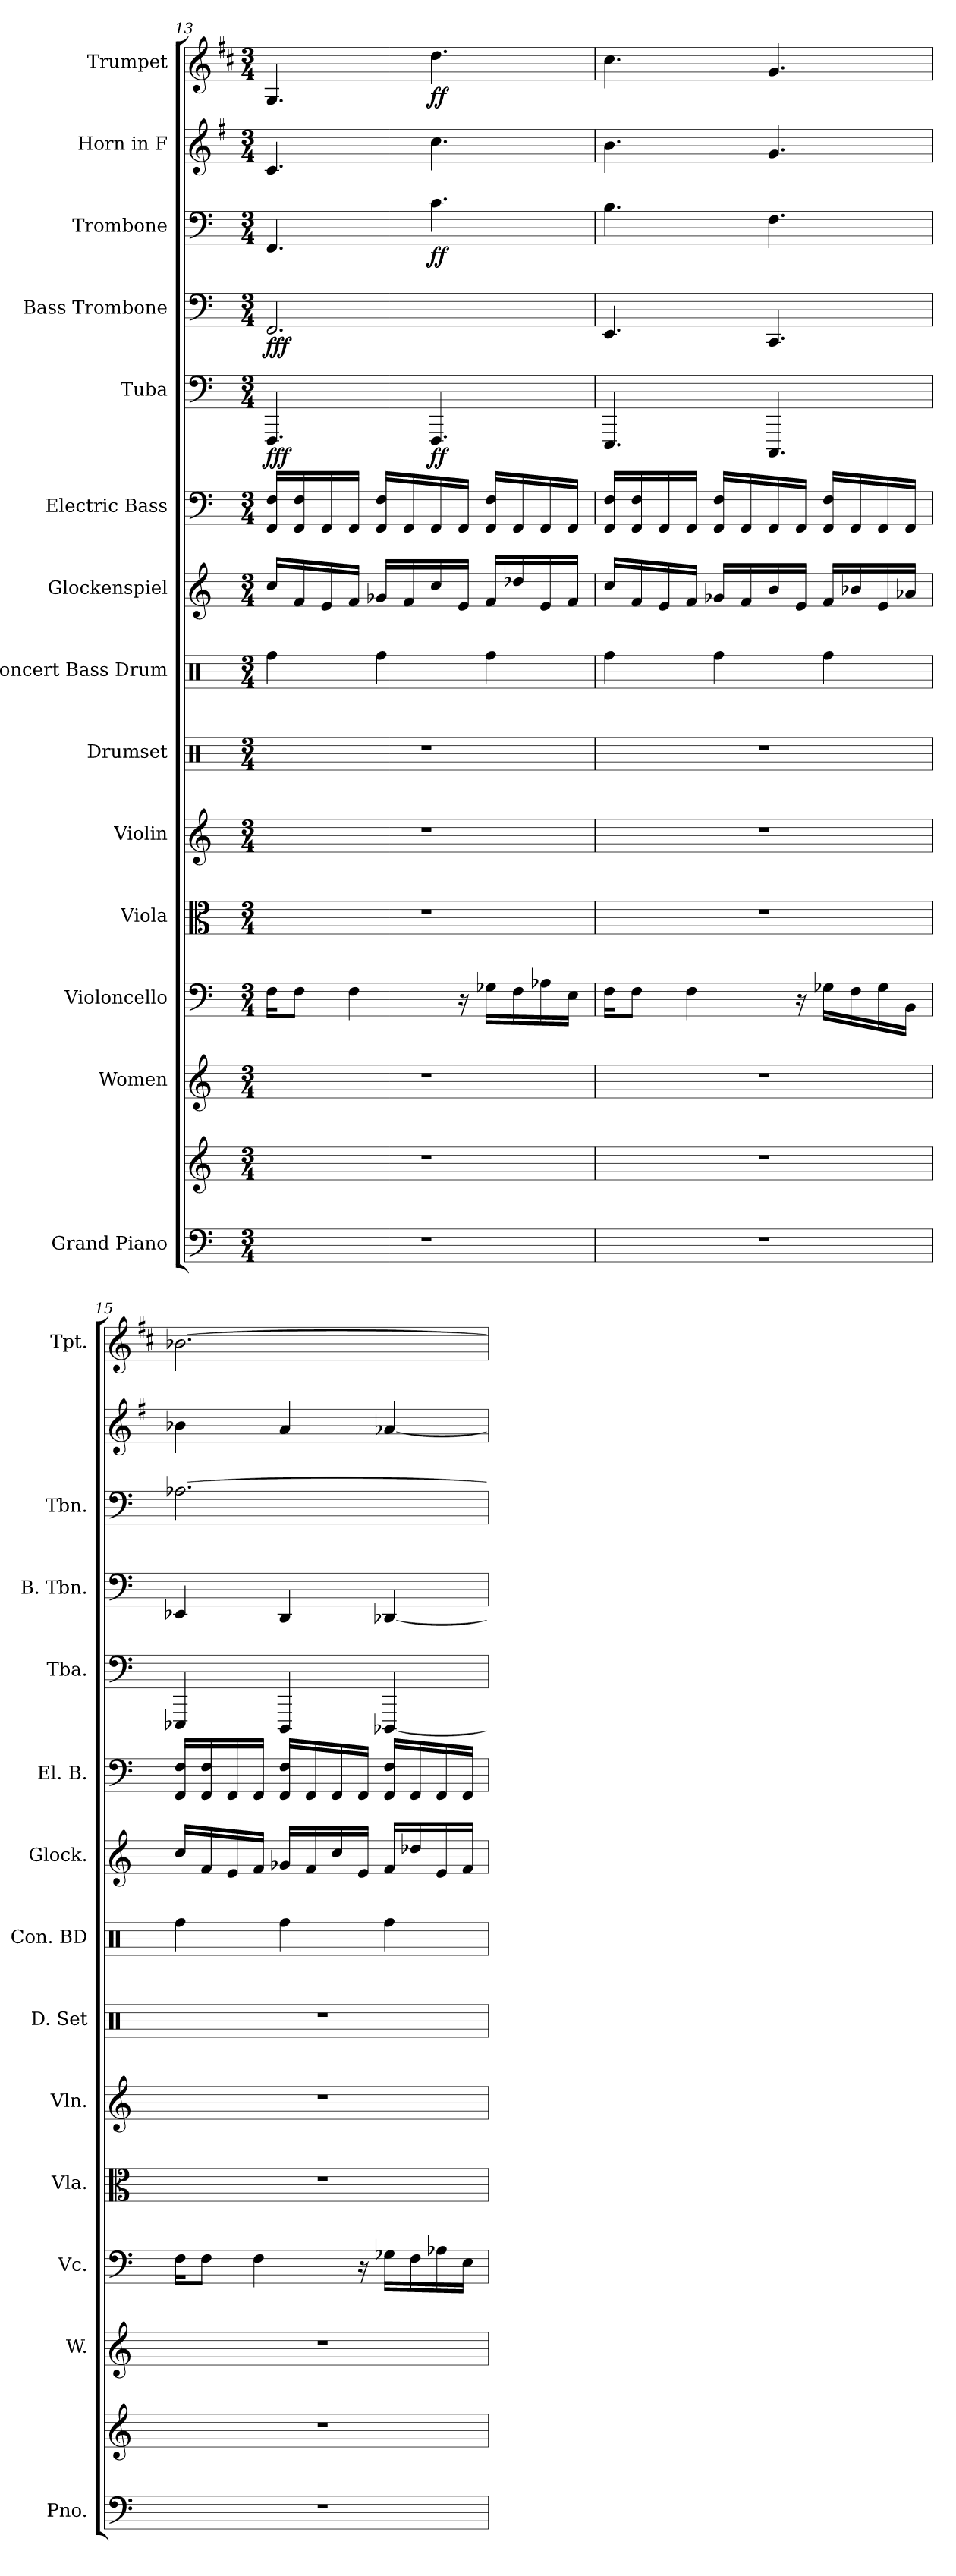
**kern	**kern	**kern	**kern	**kern	**kern	**kern	**kern	**kern	**kern	**kern	**dynam	**kern	**dynam	**kern	**dynam	**kern	**kern	**dynam
*part14	*part14	*part13	*part12	*part11	*part10	*part9	*part8	*part7	*part6	*part5	*part5	*part4	*part4	*part3	*part3	*part2	*part1	*part1
*staff15	*staff14	*staff13	*staff12	*staff11	*staff10	*staff9	*staff8	*staff7	*staff6	*staff5	*staff5	*staff4	*staff4	*staff3	*staff3	*staff2	*staff1	*staff1
*I"Grand Piano	*	*I"Women	*I"Violoncello	*I"Viola	*I"Violin	*I"Drumset	*I"Concert Bass Drum	*I"Glockenspiel	*I"Electric Bass	*I"Tuba	*	*I"Bass Trombone	*	*I"Trombone	*	*I"Horn in F	*I"Trumpet	*
*I'Pno.	*	*I'W.	*I'Vc.	*I'Vla.	*I'Vln.	*I'D. Set	*I'Con. BD	*I'Glock.	*I'El. B.	*I'Tba.	*	*I'B. Tbn.	*	*I'Tbn.	*	*	*I'Tpt.	*
!!LO:PB:g=z
*clefF4	*clefG2	*clefG2	*clefF4	*clefC3	*clefG2	*clefX	*clefX	*clefG2	*clefF4	*clefF4	*	*clefF4	*	*clefF4	*	*clefG2	*clefG2	*
*	*	*	*	*	*	*	*	*ITrd-14c-24	*ITrd7c12	*	*	*	*	*	*	*ITrd4c7	*ITrd1c2	*
*k[]	*k[]	*k[]	*k[]	*k[]	*k[]	*k[]	*k[]	*k[]	*k[]	*k[]	*	*k[]	*	*k[]	*	*k[]	*k[]	*
*M3/4	*M3/4	*M3/4	*M3/4	*M3/4	*M3/4	*M3/4	*M3/4	*M3/4	*M3/4	*M3/4	*	*M3/4	*	*M3/4	*	*M3/4	*M3/4	*
=13	=13	=13	=13	=13	=13	=13	=13	=13	=13	=13	=13	=13	=13	=13	=13	=13	=13	=13
!	!	!	!	!	!	!	!	!	!	!	!LO:DY:b	!	!LO:DY:b	!	!	!	!	!
2.r	2.r	2.r	16F\KL	2.r	2.r	2.r	4Rff\	16cccc/LL	16FFF/ 16FF/LL	4.FFF/	fff	2.FF/	fff	4.FF/	.	4.F/	4.F/	.
.	.	.	8F\J	.	.	.	.	16fff/	16FFF/ 16FF/	.	.	.	.	.	.	.	.	.
.	.	.	.	.	.	.	.	16eee/	16FFF/	.	.	.	.	.	.	.	.	.
.	.	.	4F\	.	.	.	.	16fff/JJ	16FFF/JJ	.	.	.	.	.	.	.	.	.
.	.	.	.	.	.	.	4Rff\	16ggg-X/LL	16FFF/ 16FF/LL	.	.	.	.	.	.	.	.	.
.	.	.	.	.	.	.	.	16fff/	16FFF/	.	.	.	.	.	.	.	.	.
!	!	!	!	!	!	!	!	!	!	!	!LO:DY:b	!	!	!	!LO:DY:b	!	!	!LO:DY:b
.	.	.	.	.	.	.	.	16cccc/	16FFF/	4.FFF/	ff	.	.	4.c\	ff	4.f\	4.cc\	ff
.	.	.	16r	.	.	.	.	16eee/JJ	16FFF/JJ	.	.	.	.	.	.	.	.	.
.	.	.	16G-X\LL	.	.	.	4Rff\	16fff/LL	16FFF/ 16FF/LL	.	.	.	.	.	.	.	.	.
.	.	.	16F\	.	.	.	.	16dddd-X/	16FFF/	.	.	.	.	.	.	.	.	.
.	.	.	16A-X\	.	.	.	.	16eee/	16FFF/	.	.	.	.	.	.	.	.	.
.	.	.	16E\JJ	.	.	.	.	16fff/JJ	16FFF/JJ	.	.	.	.	.	.	.	.	.
=14	=14	=14	=14	=14	=14	=14	=14	=14	=14	=14	=14	=14	=14	=14	=14	=14	=14	=14
2.r	2.r	2.r	16F\KL	2.r	2.r	2.r	4Rff\	16cccc/LL	16FFF/ 16FF/LL	4.EEE/	.	4.EE/	.	4.B\	.	4.e\	4.b\	.
.	.	.	8F\J	.	.	.	.	16fff/	16FFF/ 16FF/	.	.	.	.	.	.	.	.	.
.	.	.	.	.	.	.	.	16eee/	16FFF/	.	.	.	.	.	.	.	.	.
.	.	.	4F\	.	.	.	.	16fff/JJ	16FFF/JJ	.	.	.	.	.	.	.	.	.
.	.	.	.	.	.	.	4Rff\	16ggg-X/LL	16FFF/ 16FF/LL	.	.	.	.	.	.	.	.	.
.	.	.	.	.	.	.	.	16fff/	16FFF/	.	.	.	.	.	.	.	.	.
.	.	.	.	.	.	.	.	16bbb/	16FFF/	4.CCC/	.	4.CC/	.	4.F\	.	4.c/	4.f/	.
.	.	.	16r	.	.	.	.	16eee/JJ	16FFF/JJ	.	.	.	.	.	.	.	.	.
.	.	.	16G-X\LL	.	.	.	4Rff\	16fff/LL	16FFF/ 16FF/LL	.	.	.	.	.	.	.	.	.
.	.	.	16F\	.	.	.	.	16bbb-X/	16FFF/	.	.	.	.	.	.	.	.	.
.	.	.	16G-\	.	.	.	.	16eee/	16FFF/	.	.	.	.	.	.	.	.	.
.	.	.	16BB\JJ	.	.	.	.	16aaa-X/JJ	16FFF/JJ	.	.	.	.	.	.	.	.	.
=15	=15	=15	=15	=15	=15	=15	=15	=15	=15	=15	=15	=15	=15	=15	=15	=15	=15	=15
2.r	2.r	2.r	16F\KL	2.r	2.r	2.r	4Rff\	16cccc/LL	16FFF/ 16FF/LL	4EEE-X/	.	4EE-X/	.	[2.A-X\	.	4e-X\	[2.a-X\	.
.	.	.	8F\J	.	.	.	.	16fff/	16FFF/ 16FF/	.	.	.	.	.	.	.	.	.
.	.	.	.	.	.	.	.	16eee/	16FFF/	.	.	.	.	.	.	.	.	.
.	.	.	4F\	.	.	.	.	16fff/JJ	16FFF/JJ	.	.	.	.	.	.	.	.	.
.	.	.	.	.	.	.	4Rff\	16ggg-X/LL	16FFF/ 16FF/LL	4DDD/	.	4DD/	.	.	.	4d/	.	.
.	.	.	.	.	.	.	.	16fff/	16FFF/	.	.	.	.	.	.	.	.	.
.	.	.	.	.	.	.	.	16cccc/	16FFF/	.	.	.	.	.	.	.	.	.
.	.	.	16r	.	.	.	.	16eee/JJ	16FFF/JJ	.	.	.	.	.	.	.	.	.
.	.	.	16G-X\LL	.	.	.	4Rff\	16fff/LL	16FFF/ 16FF/LL	[4DDD-X/	.	[4DD-X/	.	.	.	[4d-X/	.	.
.	.	.	16F\	.	.	.	.	16dddd-X/	16FFF/	.	.	.	.	.	.	.	.	.
.	.	.	16A-X\	.	.	.	.	16eee/	16FFF/	.	.	.	.	.	.	.	.	.
.	.	.	16E\JJ	.	.	.	.	16fff/JJ	16FFF/JJ	.	.	.	.	.	.	.	.	.
=	=	=	=	=	=	=	=	=	=	=	=	=	=	=	=	=	=	=
*-	*-	*-	*-	*-	*-	*-	*-	*-	*-	*-	*-	*-	*-	*-	*-	*-	*-	*-
